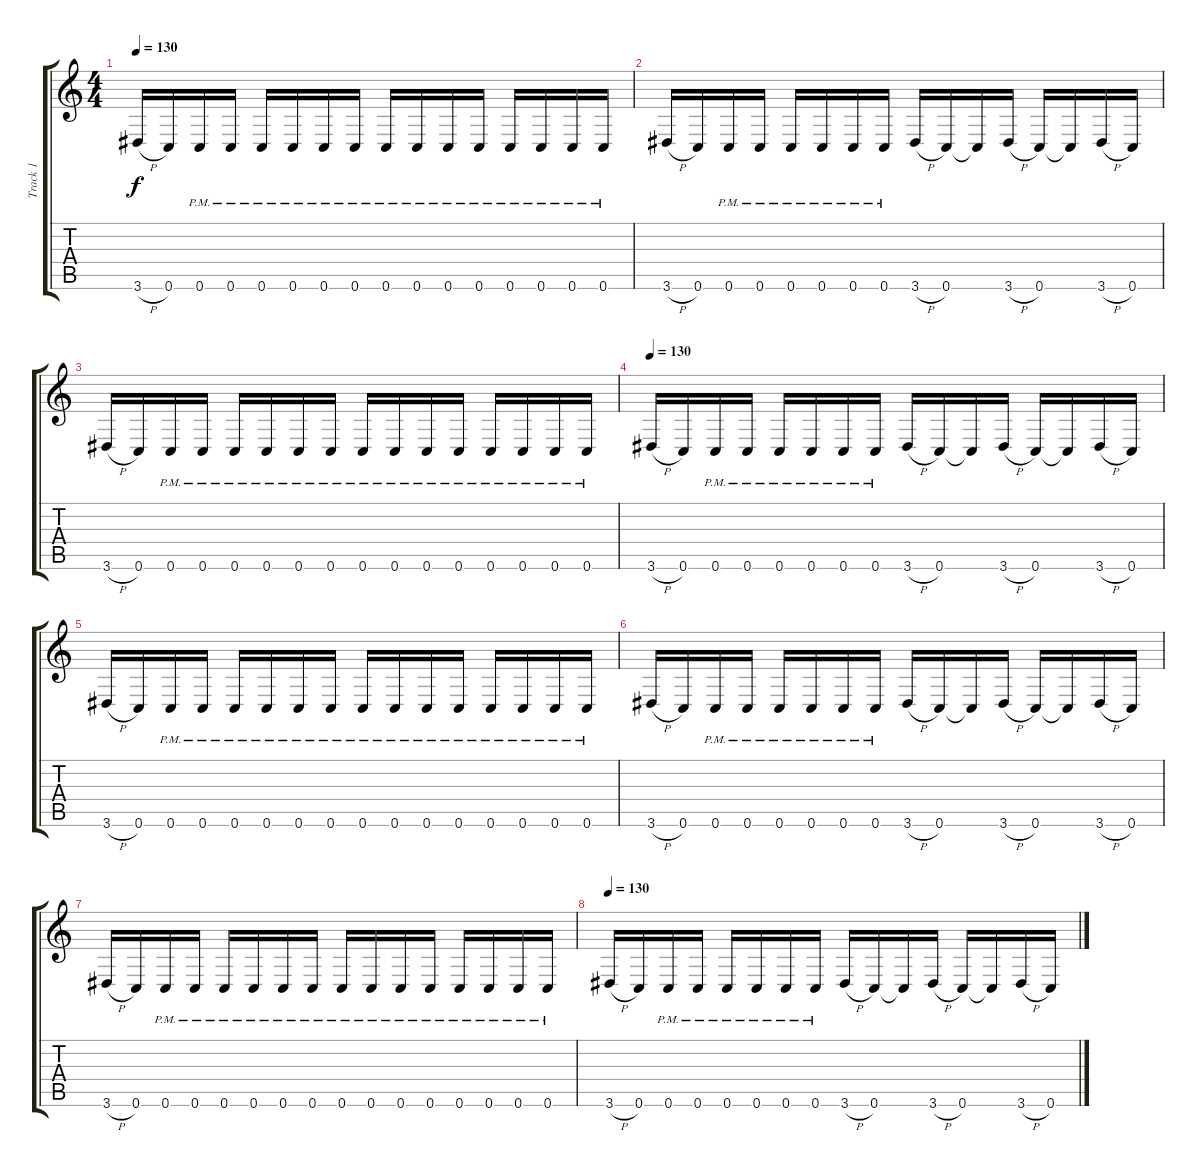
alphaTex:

\track ("Track 1" "Track 1") {instrument acousticguitarsteel}
\staff {score tabs}
\tuning (D4 A3 F3 C3 G2 C2) {hide}
\ts (4 4)
\tempo 130
\clef g2
\ks c
3.6{h}.16{dy f} 0.6.16 0.6{pm}.16 0.6{pm}.16 0.6{pm}.16 0.6{pm}.16 0.6{pm}.16 0.6{pm}.16 0.6{pm}.16 0.6{pm}.16 0.6{pm}.16 0.6{pm}.16 0.6{pm}.16 0.6{pm}.16 0.6{pm}.16 0.6{pm}.16 |
3.6{h}.16 0.6.16 0.6{pm}.16 0.6{pm}.16 0.6{pm}.16 0.6{pm}.16 0.6{pm}.16 0.6{pm}.16 3.6{h}.16 0.6.16 0.6{t}.16 3.6{h}.16 0.6.16 0.6{t}.16 3.6{h}.16 0.6.16 |
3.6{h}.16 0.6.16 0.6{pm}.16 0.6{pm}.16 0.6{pm}.16 0.6{pm}.16 0.6{pm}.16 0.6{pm}.16 0.6{pm}.16 0.6{pm}.16 0.6{pm}.16 0.6{pm}.16 0.6{pm}.16 0.6{pm}.16 0.6{pm}.16 0.6{pm}.16 |
\tempo 130
3.6{h}.16 0.6.16 0.6{pm}.16 0.6{pm}.16 0.6{pm}.16 0.6{pm}.16 0.6{pm}.16 0.6{pm}.16 3.6{h}.16 0.6.16 0.6{t}.16 3.6{h}.16 0.6.16 0.6{t}.16 3.6{h}.16 0.6.16 |
3.6{h}.16 0.6.16 0.6{pm}.16 0.6{pm}.16 0.6{pm}.16 0.6{pm}.16 0.6{pm}.16 0.6{pm}.16 0.6{pm}.16 0.6{pm}.16 0.6{pm}.16 0.6{pm}.16 0.6{pm}.16 0.6{pm}.16 0.6{pm}.16 0.6{pm}.16 |
3.6{h}.16 0.6.16 0.6{pm}.16 0.6{pm}.16 0.6{pm}.16 0.6{pm}.16 0.6{pm}.16 0.6{pm}.16 3.6{h}.16 0.6.16 0.6{t}.16 3.6{h}.16 0.6.16 0.6{t}.16 3.6{h}.16 0.6.16 |
3.6{h}.16 0.6.16 0.6{pm}.16 0.6{pm}.16 0.6{pm}.16 0.6{pm}.16 0.6{pm}.16 0.6{pm}.16 0.6{pm}.16 0.6{pm}.16 0.6{pm}.16 0.6{pm}.16 0.6{pm}.16 0.6{pm}.16 0.6{pm}.16 0.6{pm}.16 |
\tempo 130
3.6{h}.16 0.6.16 0.6{pm}.16 0.6{pm}.16 0.6{pm}.16 0.6{pm}.16 0.6{pm}.16 0.6{pm}.16 3.6{h}.16 0.6.16 0.6{t}.16 3.6{h}.16 0.6.16 0.6{t}.16 3.6{h}.16 0.6.16
